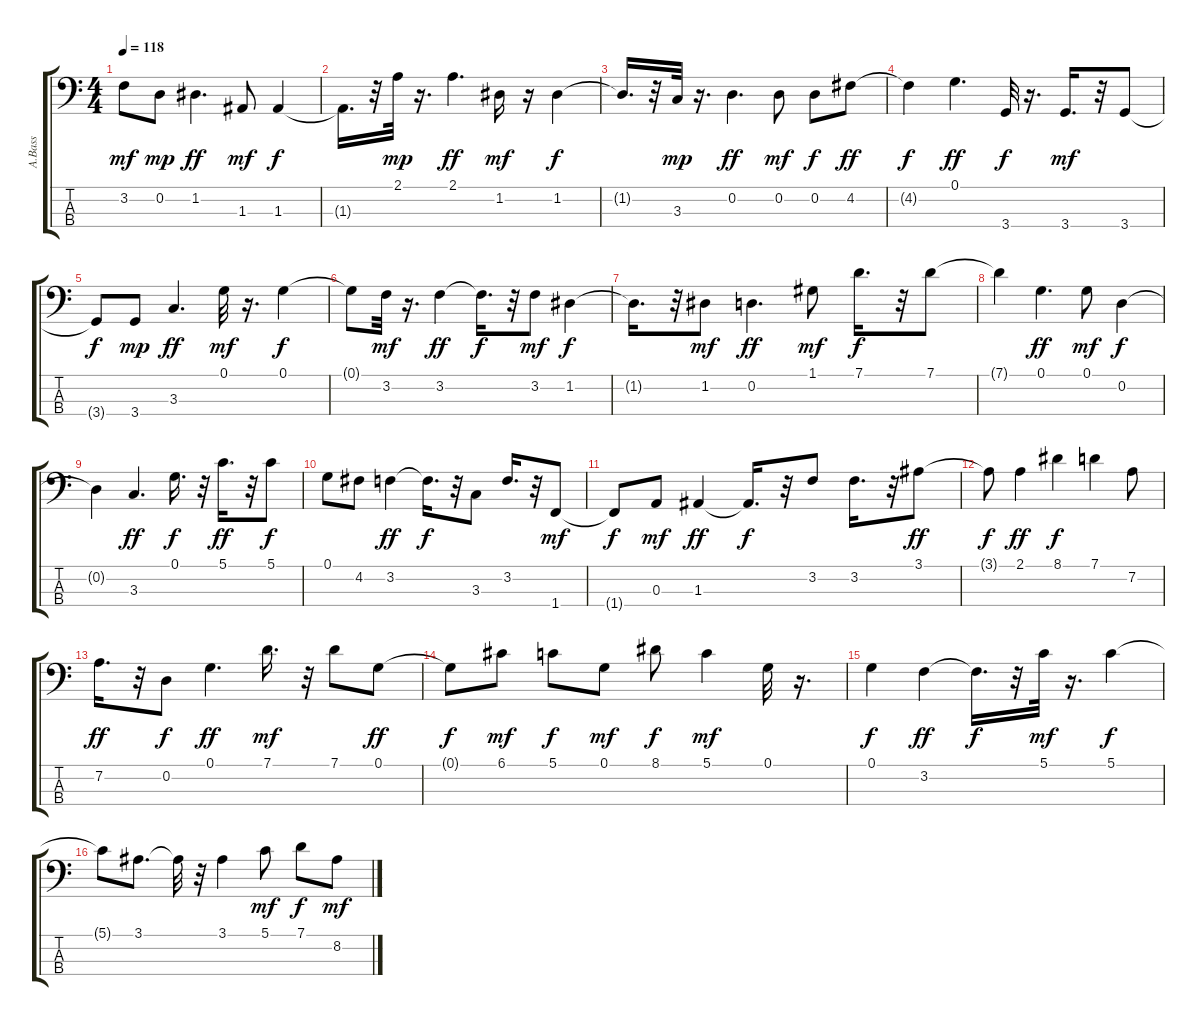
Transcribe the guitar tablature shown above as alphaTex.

\track ("A.Bass" "A.Bass") {instrument acousticbass}
\staff {score tabs}
\tuning (G2 D2 A1 E1) {hide}
\ts (4 4)
\tempo 118
\clef f4
\ks c
3.2.8{dy mf} 0.2.8{dy mp} 1.2.4{d dy ff} 1.3.8{dy mf} 1.3.4{dy f} |
1.3{t}.16{d} r.32 2.1.32{dy mp} r.16{d} 2.1.4{d dy ff} 1.2.16{dy mf} r.16 1.2.4{dy f} |
1.2{t}.16{d} r.32 3.3.32{dy mp} r.16{d} 0.2.4{d dy ff} 0.2.8{dy mf} 0.2.8{dy f} 4.2.8{dy ff} |
4.2{t}.4{dy f} 0.1.4{d dy ff} 3.4.32{dy f} r.16{d} 3.4.16{d dy mf} r.32 3.4.8 |
3.4{t}.8{dy f} 3.4.8{dy mp} 3.3.4{d dy ff} 0.1.32{dy mf} r.16{d} 0.1.4{dy f} |
0.1{t}.8 3.2.32{dy mf} r.16{d} 3.2.4{dy ff} 3.2{t}.16{d dy f} r.32 3.2.8{dy mf} 1.2.4{dy f} |
1.2{t}.16{d} r.32 1.2.8{dy mf} 0.2.4{d dy ff} 1.1.8{dy mf} 7.1.16{d dy f} r.32 7.1.8 |
7.1{t}.4 0.1.4{d dy ff} 0.1.8{dy mf} 0.2.4{dy f} |
0.2{t}.4 3.3.4{d dy ff} 0.1.16{d dy f} r.32 5.1.16{d dy ff} r.32 5.1.8{dy f} |
0.1.8 4.2.8 3.2.4{dy ff} 3.2{t}.16{d dy f} r.32 3.3.8 3.2.16{d} r.32 1.4.8{dy mf} |
1.4{t}.8{dy f} 0.3.8{dy mf} 1.3.4{dy ff} 1.3{t}.16{d dy f} r.32 3.2.8 3.2.16{d} r.32 3.1.8{dy ff} |
3.1{t}.8{dy f} 2.1.4{dy ff} 8.1.4{dy f} 7.1.4 7.2.8 |
7.2.16{d dy ff} r.32 0.2.8{dy f} 0.1.4{d dy ff} 7.1.16{d dy mf} r.32 7.1.8 0.1.8{dy ff} |
0.1{t}.8{dy f} 6.1.8{dy mf} 5.1.8{dy f} 0.1.8{dy mf} 8.1.8{dy f} 5.1.4{dy mf} 0.1.32 r.16{d} |
0.1.4{dy f} 3.2.4{dy ff} 3.2{t}.16{d dy f} r.32 5.1.32{dy mf} r.16{d} 5.1.4{dy f} |
5.1{t}.8 3.1.8{d} 3.1{t}.32 r.32 3.1.4 5.1.8{dy mf} 7.1.8{dy f} 8.2.8{dy mf}
